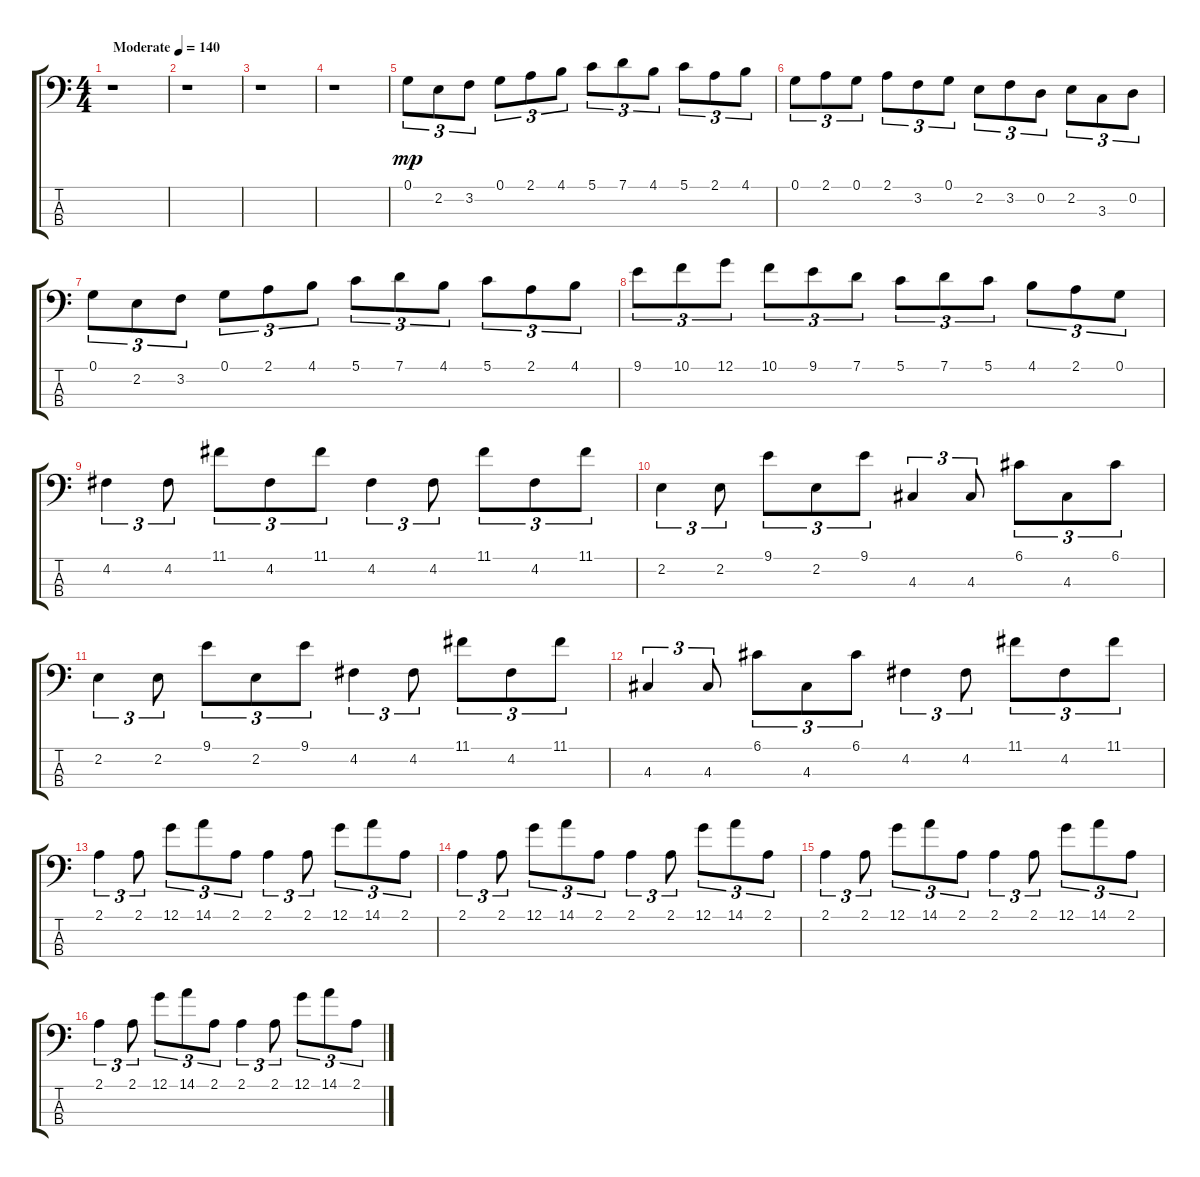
\track "" {instrument synthbass2}
\staff {score tabs}
\tuning (G2 D2 A1 E1) {hide}
\ts (4 4)
\tempo (140 "Moderate")
\clef f4
\ks c
r.1{dy mp instrument synthbass2} |
r.1 |
r.1 |
r.1 |
0.1.8{tu (3 2)} 2.2.8{tu (3 2)} 3.2.8{tu (3 2)} 0.1.8{tu (3 2)} 2.1.8{tu (3 2)} 4.1.8{tu (3 2)} 5.1.8{tu (3 2)} 7.1.8{tu (3 2)} 4.1.8{tu (3 2)} 5.1.8{tu (3 2)} 2.1.8{tu (3 2)} 4.1.8{tu (3 2)} |
0.1.8{tu (3 2)} 2.1.8{tu (3 2)} 0.1.8{tu (3 2)} 2.1.8{tu (3 2)} 3.2.8{tu (3 2)} 0.1.8{tu (3 2)} 2.2.8{tu (3 2)} 3.2.8{tu (3 2)} 0.2.8{tu (3 2)} 2.2.8{tu (3 2)} 3.3.8{tu (3 2)} 0.2.8{tu (3 2)} |
0.1.8{tu (3 2)} 2.2.8{tu (3 2)} 3.2.8{tu (3 2)} 0.1.8{tu (3 2)} 2.1.8{tu (3 2)} 4.1.8{tu (3 2)} 5.1.8{tu (3 2)} 7.1.8{tu (3 2)} 4.1.8{tu (3 2)} 5.1.8{tu (3 2)} 2.1.8{tu (3 2)} 4.1.8{tu (3 2)} |
9.1.8{tu (3 2)} 10.1.8{tu (3 2)} 12.1.8{tu (3 2)} 10.1.8{tu (3 2)} 9.1.8{tu (3 2)} 7.1.8{tu (3 2)} 5.1.8{tu (3 2)} 7.1.8{tu (3 2)} 5.1.8{tu (3 2)} 4.1.8{tu (3 2)} 2.1.8{tu (3 2)} 0.1.8{tu (3 2)} |
4.2.4{tu (3 2)} 4.2.8{tu (3 2)} 11.1.8{tu (3 2)} 4.2.8{tu (3 2)} 11.1.8{tu (3 2)} 4.2.4{tu (3 2)} 4.2.8{tu (3 2)} 11.1.8{tu (3 2)} 4.2.8{tu (3 2)} 11.1.8{tu (3 2)} |
2.2.4{tu (3 2)} 2.2.8{tu (3 2)} 9.1.8{tu (3 2)} 2.2.8{tu (3 2)} 9.1.8{tu (3 2)} 4.3.4{tu (3 2)} 4.3.8{tu (3 2)} 6.1.8{tu (3 2)} 4.3.8{tu (3 2)} 6.1.8{tu (3 2)} |
2.2.4{tu (3 2)} 2.2.8{tu (3 2)} 9.1.8{tu (3 2)} 2.2.8{tu (3 2)} 9.1.8{tu (3 2)} 4.2.4{tu (3 2)} 4.2.8{tu (3 2)} 11.1.8{tu (3 2)} 4.2.8{tu (3 2)} 11.1.8{tu (3 2)} |
4.3.4{tu (3 2)} 4.3.8{tu (3 2)} 6.1.8{tu (3 2)} 4.3.8{tu (3 2)} 6.1.8{tu (3 2)} 4.2.4{tu (3 2)} 4.2.8{tu (3 2)} 11.1.8{tu (3 2)} 4.2.8{tu (3 2)} 11.1.8{tu (3 2)} |
2.1.4{tu (3 2)} 2.1.8{tu (3 2)} 12.1.8{tu (3 2)} 14.1.8{tu (3 2)} 2.1.8{tu (3 2)} 2.1.4{tu (3 2)} 2.1.8{tu (3 2)} 12.1.8{tu (3 2)} 14.1.8{tu (3 2)} 2.1.8{tu (3 2)} |
2.1.4{tu (3 2)} 2.1.8{tu (3 2)} 12.1.8{tu (3 2)} 14.1.8{tu (3 2)} 2.1.8{tu (3 2)} 2.1.4{tu (3 2)} 2.1.8{tu (3 2)} 12.1.8{tu (3 2)} 14.1.8{tu (3 2)} 2.1.8{tu (3 2)} |
2.1.4{tu (3 2)} 2.1.8{tu (3 2)} 12.1.8{tu (3 2)} 14.1.8{tu (3 2)} 2.1.8{tu (3 2)} 2.1.4{tu (3 2)} 2.1.8{tu (3 2)} 12.1.8{tu (3 2)} 14.1.8{tu (3 2)} 2.1.8{tu (3 2)} |
2.1.4{tu (3 2)} 2.1.8{tu (3 2)} 12.1.8{tu (3 2)} 14.1.8{tu (3 2)} 2.1.8{tu (3 2)} 2.1.4{tu (3 2)} 2.1.8{tu (3 2)} 12.1.8{tu (3 2)} 14.1.8{tu (3 2)} 2.1.8{tu (3 2)}
